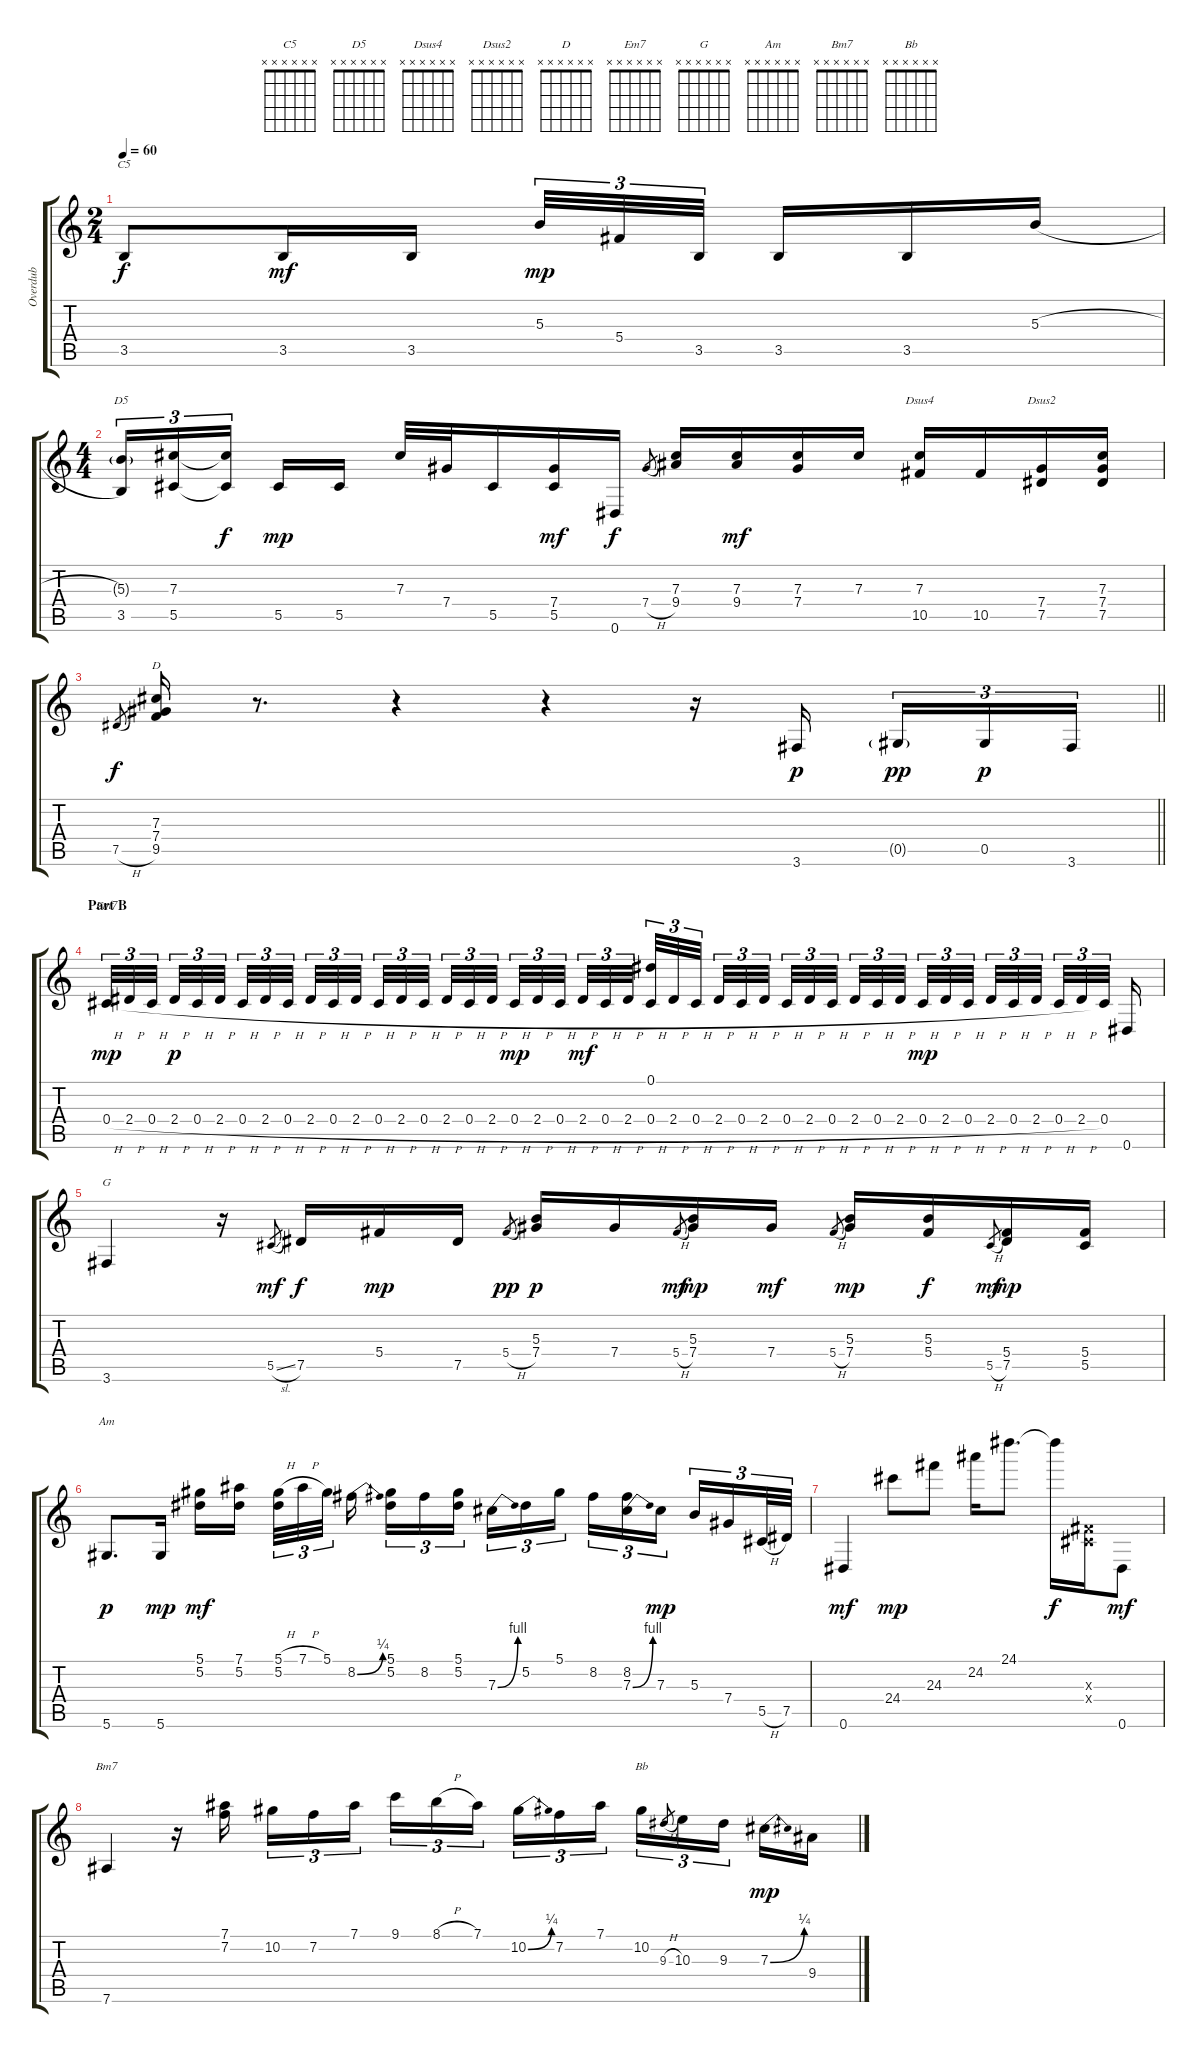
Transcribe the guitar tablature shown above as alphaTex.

\track ("Overdub" "Overdub") {instrument fretlessbass}
\staff {score tabs}
\tuning (Eb4 Bb3 Gb3 Db3 Ab2 Eb2) {hide}
\chord ("C5" x x x x x x)
\chord ("D5" x x x x x x)
\chord ("Dsus4" x x x x x x)
\chord ("Dsus2" x x x x x x)
\chord ("D" x x x x x x)
\chord ("Em7" x x x x x x)
\chord ("G" x x x x x x)
\chord ("Am" x x x x x x)
\chord ("Bm7" x x x x x x)
\chord ("Bb" x x x x x x)
\ts (2 4)
\tempo 60
\clef g2
\ks c
3.5.8{ch "C5" dy f} 3.5.16{dy mf} 3.5.16 5.3.32{tu (3 2) dy mp} 5.4.32{tu (3 2)} 3.5.32{tu (3 2)} 3.5.16 3.5.16 5.3{h}.16 |
\ts (4 4)
(5.3{g} 3.5).16{tu (3 2) ch "D5"} (7.3 5.5).16{tu (3 2)} (7.3{t} 5.5{t}).16{tu (3 2) dy f} 5.5.16{dy mp} 5.5.16 7.3.32 7.4.32 5.5.16 (7.4 5.5).16{dy mf} 0.6.16{dy f} 7.4{h}.8{gr} (7.3 9.4).16 (7.3 9.4).16{dy mf} (7.3 7.4).16 7.3.16 (7.3 10.5).16{ch "Dsus4"} 10.5.16 (7.4 7.5).16{ch "Dsus2"} (7.3 7.4 7.5).16 |
\barLineRight lightlight
7.5{h}.8{gr dy f} (7.3 7.4 9.5).16{ch "D"} r.8{d} r.4 r.4 r.16 3.6.16{dy p} 0.5{g}.16{tu (3 2) dy pp} 0.5.16{tu (3 2) dy p} 3.6.16{tu (3 2)} |
\section ("" "Part B")
0.4{h}.32{tu (3 2) ch "Em7" dy mp} 2.4{h}.32{tu (3 2)} 0.4{h}.32{tu (3 2)} 2.4{h}.32{tu (3 2) dy p} 0.4{h}.32{tu (3 2)} 2.4{h}.32{tu (3 2)} 0.4{h}.32{tu (3 2)} 2.4{h}.32{tu (3 2)} 0.4{h}.32{tu (3 2)} 2.4{h}.32{tu (3 2)} 0.4{h}.32{tu (3 2)} 2.4{h}.32{tu (3 2)} 0.4{h}.32{tu (3 2)} 2.4{h}.32{tu (3 2)} 0.4{h}.32{tu (3 2)} 2.4{h}.32{tu (3 2)} 0.4{h}.32{tu (3 2)} 2.4{h}.32{tu (3 2)} 0.4{h}.32{tu (3 2) dy mp} 2.4{h}.32{tu (3 2)} 0.4{h}.32{tu (3 2)} 2.4{h}.32{tu (3 2) dy mf} 0.4{h}.32{tu (3 2)} 2.4{h}.32{tu (3 2)} (0.1 0.4{h}).32{tu (3 2)} 2.4{h}.32{tu (3 2)} 0.4{h}.32{tu (3 2)} 2.4{h}.32{tu (3 2)} 0.4{h}.32{tu (3 2)} 2.4{h}.32{tu (3 2)} 0.4{h}.32{tu (3 2)} 2.4{h}.32{tu (3 2)} 0.4{h}.32{tu (3 2)} 2.4{h}.32{tu (3 2)} 0.4{h}.32{tu (3 2)} 2.4{h}.32{tu (3 2)} 0.4{h}.32{tu (3 2) dy mp} 2.4{h}.32{tu (3 2)} 0.4{h}.32{tu (3 2)} 2.4{h}.32{tu (3 2)} 0.4{h}.32{tu (3 2)} 2.4{h}.32{tu (3 2)} 0.4{h}.32{tu (3 2)} 2.4{h}.32{tu (3 2)} 0.4.32{tu (3 2)} 0.6.16 |
3.6.4{ch "G"} r.16 5.5{sl}.8{gr dy mf} 7.5.16{dy f} 5.4.16{dy mp} 7.5.16 5.4{h}.8{gr dy pp} (5.3 7.4).16{dy p} 7.4.16 5.4{h}.8{gr dy mf} (5.3 7.4).16{dy mp} 7.4.16{dy mf} 5.4{h}.8{gr} (5.3 7.4).16{dy mp} (5.3 5.4).16{dy f} 5.5{h}.8{gr dy mf} (5.4 7.5).16{dy mp} (5.4 5.5).16 |
5.6.8{d ch "Am" dy p} 5.6.16{dy mp} (5.1 5.2).16{dy mf} (7.1 5.2).16 (5.1{h} 5.2).32{tu (3 2)} 7.1{h}.32{tu (3 2)} 5.1.32{tu (3 2)} 8.2{be (bend 0 0 60 1)}.16 (5.1 5.2).16{tu (3 2)} 8.2.16{tu (3 2)} (5.1 5.2).16{tu (3 2)} 7.3{be (bend 0 0 60 4)}.16{tu (3 2)} 5.2.16{tu (3 2)} 5.1.16{tu (3 2)} 8.2.16{tu (3 2)} (8.2 7.3{be (bend 0 0 60 4)}).16{tu (3 2)} 7.3.16{tu (3 2) dy mp} 5.3.16{tu (3 2)} 7.4.16{tu (3 2)} 5.5{h}.32{tu (3 2)} 7.5.32{tu (3 2)} |
0.6.4{dy mf} 24.4.8{dy mp} 24.3.8 24.2.16 24.1.8{d} 24.1{t}.16{dy f} (0.3{x} 0.4{x}).16 0.6.8{dy mf} |
7.6.4{ch "Bm7"} r.16 (7.1 7.2).16 10.2.16{tu (3 2)} 7.2.16{tu (3 2)} 7.1.16{tu (3 2)} 9.1.16{tu (3 2)} 8.1{h}.16{tu (3 2)} 7.1.16{tu (3 2)} 10.2{be (bend 0 0 60 1)}.16{tu (3 2)} 7.2.16{tu (3 2)} 7.1.16{tu (3 2)} 10.2.16{tu (3 2) ch "Bb"} 9.3{h}.8{gr} 10.3.16{tu (3 2)} 9.3.16{tu (3 2)} 7.3{be (bend 0 0 60 1)}.16{dy mp} 9.4.16
